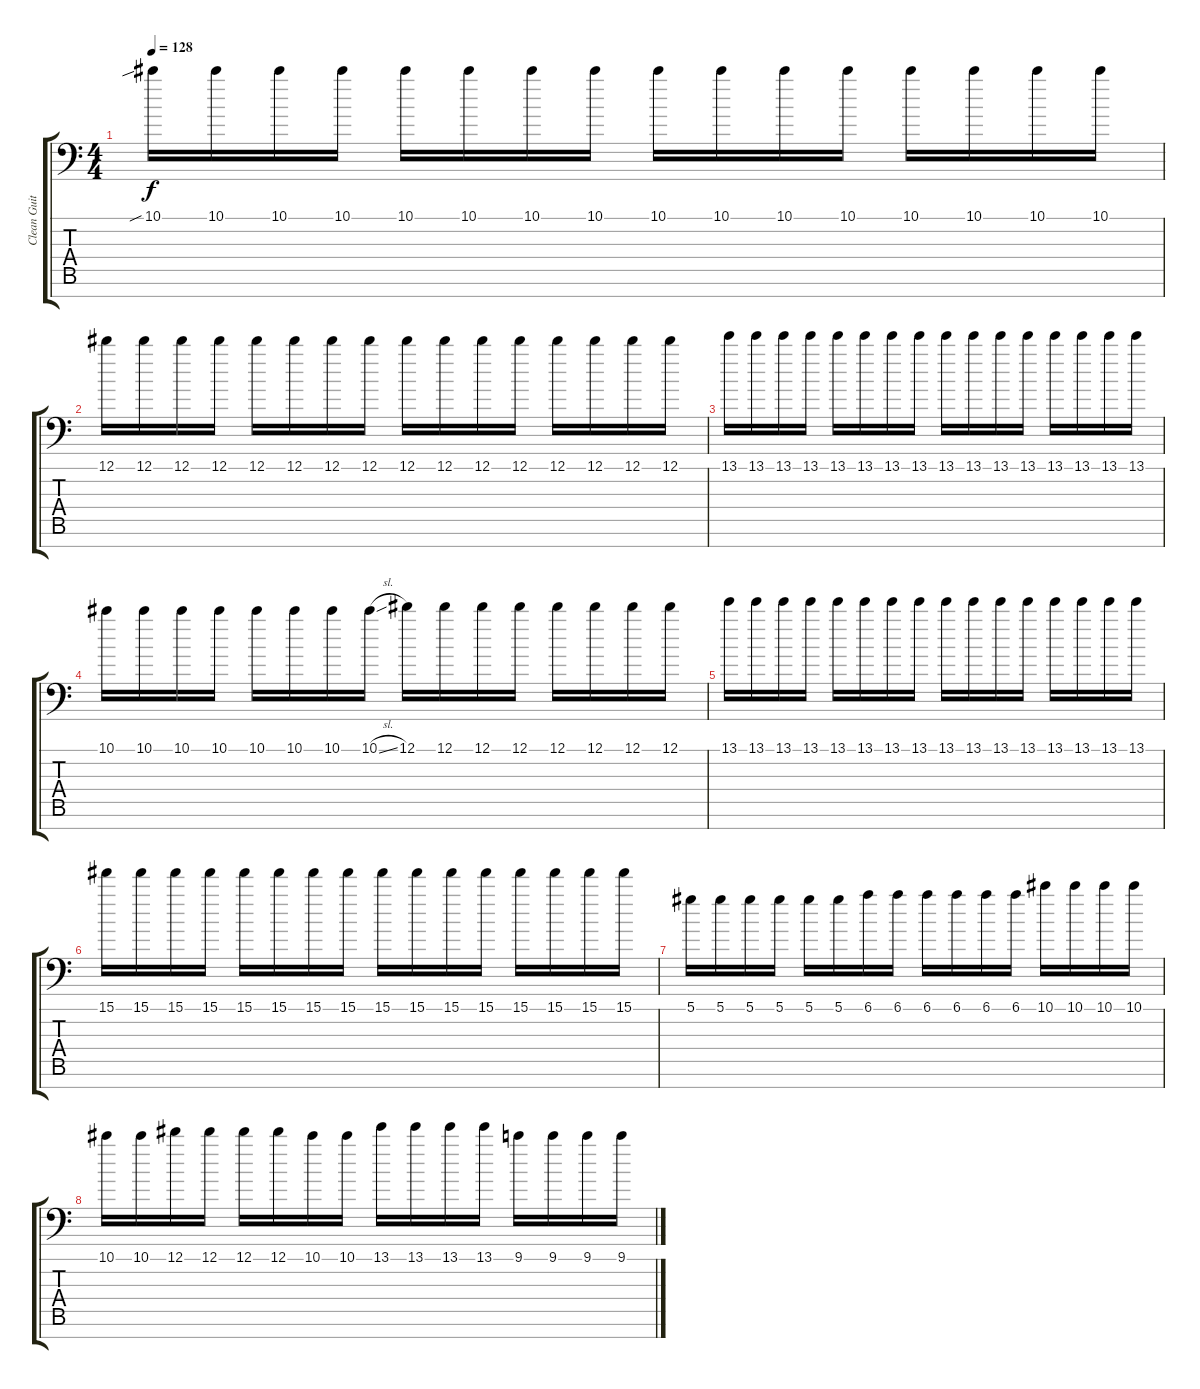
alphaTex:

\track ("Clean Guitar 2" "Clean Guit") {instrument electricguitarjazz}
\staff {score tabs}
\tuning (Eb4 Bb3 Gb3 Db3 Ab2 Eb2 Ab1) {hide}
\ts (4 4)
\tempo 128
\clef f4
\ks c
10.1{sib}.16{dy f} 10.1.16 10.1.16 10.1.16 10.1.16 10.1.16 10.1.16 10.1.16 10.1.16 10.1.16 10.1.16 10.1.16 10.1.16 10.1.16 10.1.16 10.1.16 |
12.1.16 12.1.16 12.1.16 12.1.16 12.1.16 12.1.16 12.1.16 12.1.16 12.1.16 12.1.16 12.1.16 12.1.16 12.1.16 12.1.16 12.1.16 12.1.16 |
13.1.16 13.1.16 13.1.16 13.1.16 13.1.16 13.1.16 13.1.16 13.1.16 13.1.16 13.1.16 13.1.16 13.1.16 13.1.16 13.1.16 13.1.16 13.1.16 |
10.1.16 10.1.16 10.1.16 10.1.16 10.1.16 10.1.16 10.1.16 10.1{sl}.16 12.1.16 12.1.16 12.1.16 12.1.16 12.1.16 12.1.16 12.1.16 12.1.16 |
13.1.16 13.1.16 13.1.16 13.1.16 13.1.16 13.1.16 13.1.16 13.1.16 13.1.16 13.1.16 13.1.16 13.1.16 13.1.16 13.1.16 13.1.16 13.1.16 |
15.1.16 15.1.16 15.1.16 15.1.16 15.1.16 15.1.16 15.1.16 15.1.16 15.1.16 15.1.16 15.1.16 15.1.16 15.1.16 15.1.16 15.1.16 15.1.16 |
5.1.16 5.1.16 5.1.16 5.1.16 5.1.16 5.1.16 6.1.16 6.1.16 6.1.16 6.1.16 6.1.16 6.1.16 10.1.16 10.1.16 10.1.16 10.1.16 |
10.1.16 10.1.16 12.1.16 12.1.16 12.1.16 12.1.16 10.1.16 10.1.16 13.1.16 13.1.16 13.1.16 13.1.16 9.1.16 9.1.16 9.1.16 9.1.16
